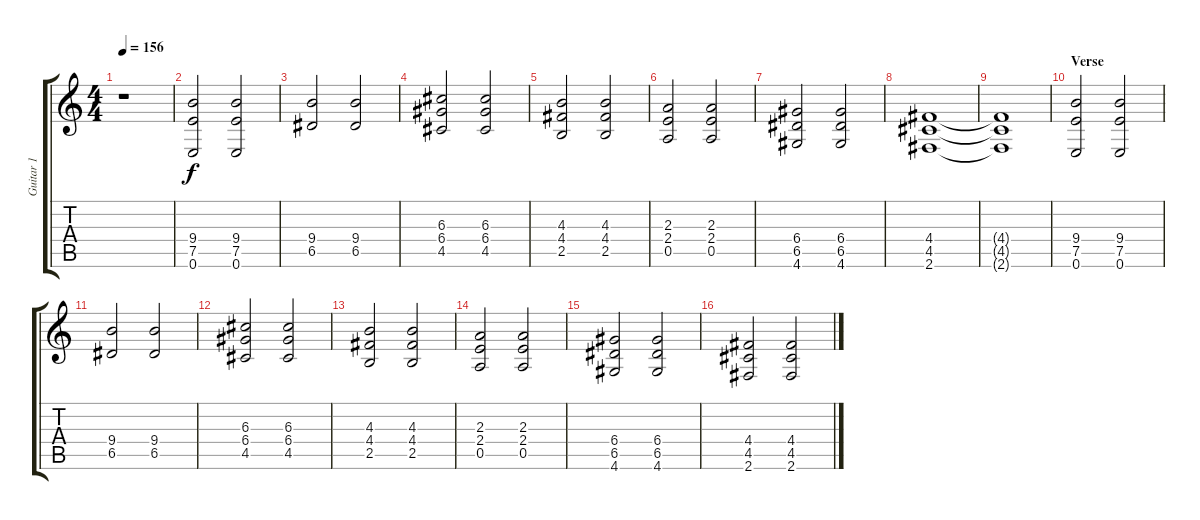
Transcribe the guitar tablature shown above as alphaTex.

\track ("Guitar 1" "Guitar 1") {instrument distortionguitar}
\staff {score tabs}
\tuning (E4 B3 G3 D3 A2 E2) {hide}
\ts (4 4)
\tempo 156
\clef g2
\ks c
r.1{dy f instrument distortionguitar} |
(9.4 7.5 0.6).2 (9.4 7.5 0.6).2 |
(9.4 6.5).2 (9.4 6.5).2 |
(6.3 6.4 4.5).2 (6.3 6.4 4.5).2 |
(4.3 4.4 2.5).2 (4.3 4.4 2.5).2 |
(2.3 2.4 0.5).2 (2.3 2.4 0.5).2 |
(6.4 6.5 4.6).2 (6.4 6.5 4.6).2 |
(4.4 4.5 2.6).1 |
(4.4{t} 4.5{t} 2.6{t}).1 |
\section ("" "Verse")
(9.4 7.5 0.6).2 (9.4 7.5 0.6).2 |
(9.4 6.5).2 (9.4 6.5).2 |
(6.3 6.4 4.5).2 (6.3 6.4 4.5).2 |
(4.3 4.4 2.5).2 (4.3 4.4 2.5).2 |
(2.3 2.4 0.5).2 (2.3 2.4 0.5).2 |
(6.4 6.5 4.6).2 (6.4 6.5 4.6).2 |
(4.4 4.5 2.6).2 (4.4 4.5 2.6).2
